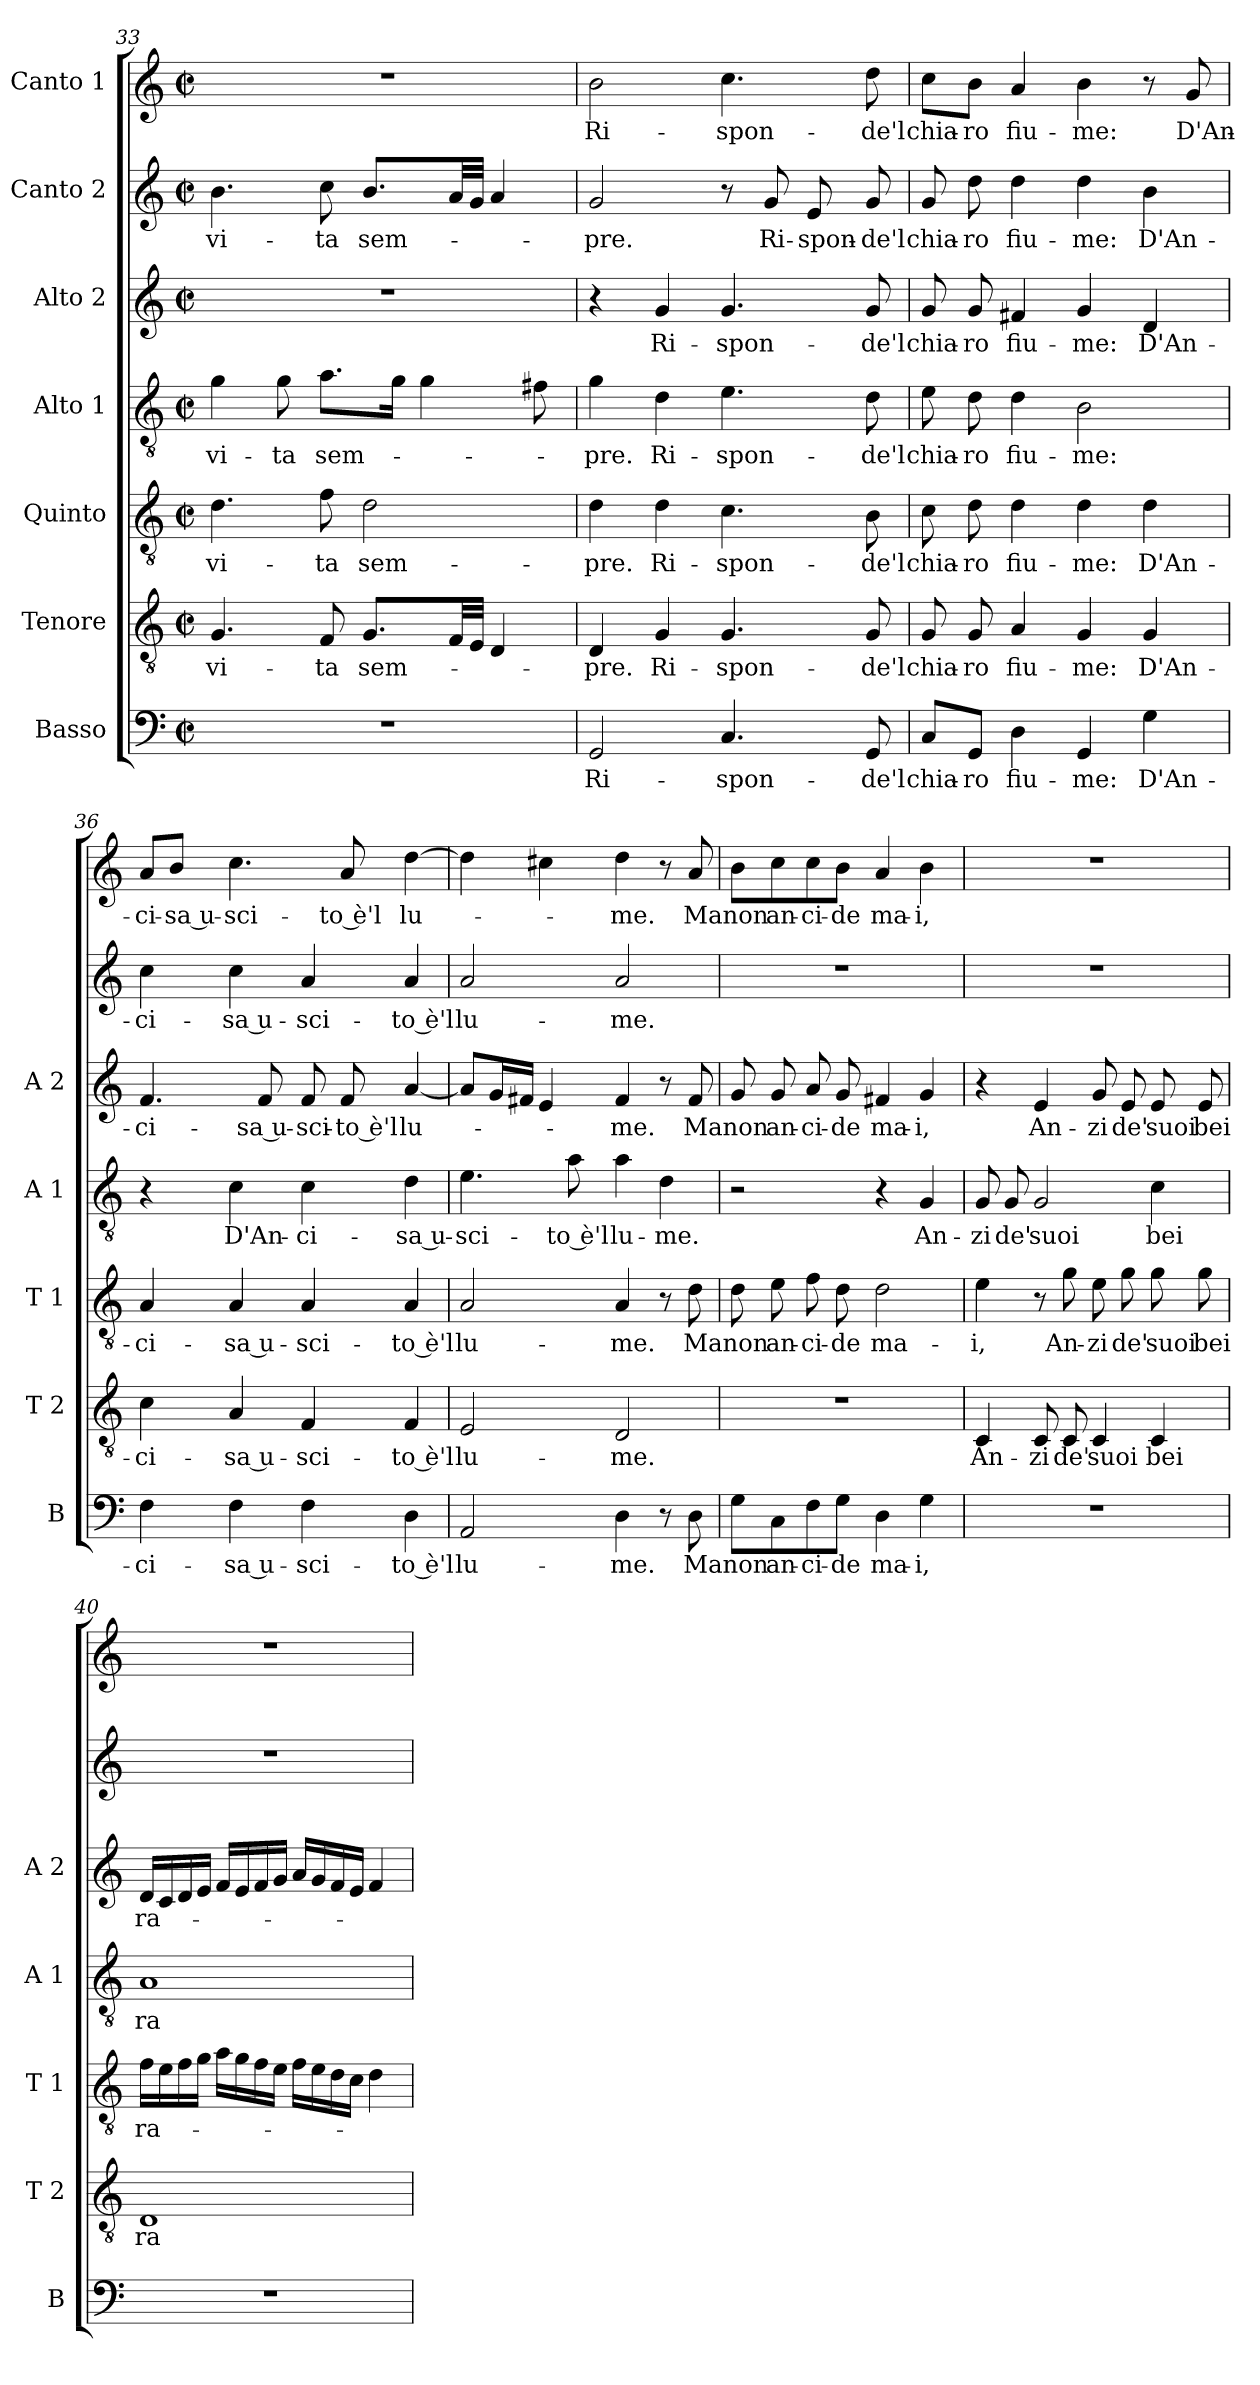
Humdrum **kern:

**kern	**text	**kern	**text	**kern	**text	**kern	**text	**kern	**text	**kern	**text	**kern	**text
*part7	*part7	*part6	*part6	*part5	*part5	*part4	*part4	*part3	*part3	*part2	*part2	*part1	*part1
*staff7	*staff7	*staff6	*staff6	*staff5	*staff5	*staff4	*staff4	*staff3	*staff3	*staff2	*staff2	*staff1	*staff1
*I"Basso	*	*I"Tenore	*	*I"Quinto	*	*I"Alto 1	*	*I"Alto 2	*	*I"Canto 2	*	*I"Canto 1	*
*I'B	*	*I'T 2	*	*I'T 1	*	*I'A 1	*	*I'A 2	*	*	*	*	*
*clefF4	*	*clefGv2	*	*clefGv2	*	*clefGv2	*	*clefG2	*	*clefG2	*	*clefG2	*
*k[]	*	*k[]	*	*k[]	*	*k[]	*	*k[]	*	*k[]	*	*k[]	*
*C:	*	*C:	*	*C:	*	*C:	*	*C:	*	*C:	*	*C:	*
*M2/2	*	*M2/2	*	*M2/2	*	*M2/2	*	*M2/2	*	*M2/2	*	*M2/2	*
*met(c|)	*	*met(c|)	*	*met(c|)	*	*met(c|)	*	*met(c|)	*	*met(c|)	*	*met(c|)	*
=33	=33	=33	=33	=33	=33	=33	=33	=33	=33	=33	=33	=33	=33
!	!	!	!LO:LY:b	!	!LO:LY:b	!	!LO:LY:b	!	!	!	!LO:LY:b	!	!
1r	.	4.G/	vi-	4.d\	vi-	4g\	vi-	1r	.	4.b\	vi-	1r	.
!	!	!	!	!	!	!	!LO:LY:b	!	!	!	!	!	!
.	.	.	.	.	.	8g\	-ta	.	.	.	.	.	.
!	!	!	!LO:LY:b	!	!LO:LY:b	!	!LO:LY:b	!	!	!	!LO:LY:b	!	!
.	.	8F/	-ta	8f\	-ta	8.a\L	sem-	.	.	8cc\	-ta	.	.
!	!	!	!LO:LY:b	!	!LO:LY:b	!	!	!	!	!	!LO:LY:b	!	!
.	.	8.G/L	sem-	2d\	sem-	.	.	.	.	8.b/L	sem-	.	.
.	.	.	.	.	.	16g\Jk	.	.	.	.	.	.	.
.	.	.	.	.	.	4g\	.	.	.	.	.	.	.
.	.	32F/LL	.	.	.	.	.	.	.	32a/LL	.	.	.
.	.	32E/JJJ	.	.	.	.	.	.	.	32g/JJJ	.	.	.
.	.	4D/	.	.	.	.	.	.	.	4a/	.	.	.
.	.	.	.	.	.	8f#X\	.	.	.	.	.	.	.
=34	=34	=34	=34	=34	=34	=34	=34	=34	=34	=34	=34	=34	=34
!	!LO:LY:b	!	!LO:LY:b	!	!LO:LY:b	!	!LO:LY:b	!	!	!	!LO:LY:b	!	!LO:LY:b
2GG/	Ri-	4D/	-pre.	4d\	pre.	4g\	pre.	4r	.	2g/	-pre.	2b\	Ri-
!	!	!	!LO:LY:b	!	!LO:LY:b	!	!LO:LY:b	!	!LO:LY:b	!	!	!	!
.	.	4G/	Ri-	4d\	Ri-	4d\	Ri-	4g/	Ri-	.	.	.	.
!	!LO:LY:b	!	!LO:LY:b	!	!LO:LY:b	!	!LO:LY:b	!	!LO:LY:b	!	!	!	!LO:LY:b
4.C/	-spon-	4.G/	-spon-	4.c\	-spon-	4.e\	-spon-	4.g/	-spon-	8r	.	4.cc\	-spon-
!	!	!	!	!	!	!	!	!	!	!	!LO:LY:b	!	!
.	.	.	.	.	.	.	.	.	.	8g/	Ri-	.	.
!	!	!	!	!	!	!	!	!	!	!	!LO:LY:b	!	!
.	.	.	.	.	.	.	.	.	.	8e/	-spon-	.	.
!	!LO:LY:b	!	!LO:LY:b	!	!LO:LY:b	!	!LO:LY:b	!	!LO:LY:b	!	!LO:LY:b	!	!LO:LY:b
8GG/	-de'l	8G/	-de'l	8B\	-de'l	8d\	-de'l	8g/	-de'l	8g/	-de'l	8dd\	-de'l
!!LO:LB:g=z
=35	=35	=35	=35	=35	=35	=35	=35	=35	=35	=35	=35	=35	=35
!	!LO:LY:b	!	!LO:LY:b	!	!LO:LY:b	!	!LO:LY:b	!	!LO:LY:b	!	!LO:LY:b	!	!LO:LY:b
8C/L	chia-	8G/	chia-	8c\	chia-	8e\	chia-	8g/	chia-	8g/	chia-	8cc\L	chia-
!	!LO:LY:b	!	!LO:LY:b	!	!LO:LY:b	!	!LO:LY:b	!	!LO:LY:b	!	!LO:LY:b	!	!LO:LY:b
8GG/J	-ro	8G/	-ro	8d\	-ro	8d\	-ro	8g/	-ro	8dd\	-ro	8b\J	-ro
!	!LO:LY:b	!	!LO:LY:b	!	!LO:LY:b	!	!LO:LY:b	!	!LO:LY:b	!	!LO:LY:b	!	!LO:LY:b
4D\	fiu-	4A/	fiu-	4d\	fiu-	4d\	fiu-	4f#X/	fiu-	4dd\	fiu-	4a/	fiu-
!	!LO:LY:b	!	!LO:LY:b	!	!LO:LY:b	!	!LO:LY:b	!	!LO:LY:b	!	!LO:LY:b	!	!LO:LY:b
4GG/	-me:	4G/	-me:	4d\	-me:	2B\	-me:	4g/	-me:	4dd\	-me:	4b\	-me:
!	!LO:LY:b	!	!LO:LY:b	!	!LO:LY:b	!	!	!	!LO:LY:b	!	!LO:LY:b	!	!
4G\	D'An-	4G/	D'An-	4d\	D'An-	.	.	4d/	D'An-	4b\	D'An-	8r	.
!	!	!	!	!	!	!	!	!	!	!	!	!	!LO:LY:b
.	.	.	.	.	.	.	.	.	.	.	.	8g/	D'An-
=36	=36	=36	=36	=36	=36	=36	=36	=36	=36	=36	=36	=36	=36
!	!LO:LY:b	!	!LO:LY:b	!	!LO:LY:b	!	!	!	!LO:LY:b	!	!LO:LY:b	!	!LO:LY:b
4F\	-ci-	4c\	-ci-	4A/	-ci-	4r	.	4.f/	-ci-	4cc\	-ci-	8a/L	-ci-
!	!	!	!	!	!	!	!	!	!	!	!	!	!LO:LY:b
.	.	.	.	.	.	.	.	.	.	.	.	8b/J	-sa u-
!	!LO:LY:b	!	!LO:LY:b	!	!LO:LY:b	!	!LO:LY:b	!	!	!	!LO:LY:b	!	!LO:LY:b
4F\	-sa u-	4A/	-sa u-	4A/	-sa u-	4c\	D'An-	.	.	4cc\	-sa u-	4.cc\	-sci-
!	!	!	!	!	!	!	!	!	!LO:LY:b	!	!	!	!
.	.	.	.	.	.	.	.	8f/	-sa u-	.	.	.	.
!	!LO:LY:b	!	!LO:LY:b	!	!LO:LY:b	!	!LO:LY:b	!	!LO:LY:b	!	!LO:LY:b	!	!
4F\	-sci-	4F/	-sci-	4A/	-sci-	4c\	-ci-	8f/	-sci-	4a/	-sci-	.	.
!	!	!	!	!	!	!	!	!	!LO:LY:b	!	!	!	!LO:LY:b
.	.	.	.	.	.	.	.	8f/	-to è'l	.	.	8a/	-to è'l
!	!LO:LY:b	!	!LO:LY:b	!	!LO:LY:b	!	!LO:LY:b	!	!LO:LY:b	!	!LO:LY:b	!	!LO:LY:b
4D\	to è'l	4F/	-to è'l	4A/	-to è'l	4d\	-sa u-	[4a/	lu-	4a/	-to è'l	[4dd\	lu-
=37	=37	=37	=37	=37	=37	=37	=37	=37	=37	=37	=37	=37	=37
!	!LO:LY:b	!	!LO:LY:b	!	!LO:LY:b	!	!LO:LY:b	!	!	!	!LO:LY:b	!	!
2AA/	lu-	2E/	lu-	2A/	lu-	4.e\	-sci-	8a/L]	.	2a/	lu-	4dd\]	.
.	.	.	.	.	.	.	.	16g/L	.	.	.	.	.
.	.	.	.	.	.	.	.	16f#X/JJ	.	.	.	.	.
.	.	.	.	.	.	.	.	4e/	.	.	.	4cc#X\	.
!	!	!	!	!	!	!	!LO:LY:b	!	!	!	!	!	!
.	.	.	.	.	.	8a\	-to è'l	.	.	.	.	.	.
!	!LO:LY:b	!	!LO:LY:b	!	!LO:LY:b	!	!LO:LY:b	!	!LO:LY:b	!	!LO:LY:b	!	!LO:LY:b
4D\	-me.	2D/	-me.	4A/	-me.	4a\	lu-	4f#/	-me.	2a/	-me.	4dd\	-me.
!	!	!	!	!	!	!	!LO:LY:b	!	!	!	!	!	!
8r	.	.	.	8r	.	4d\	-me.	8r	.	.	.	8r	.
!	!LO:LY:b	!	!	!	!LO:LY:b	!	!	!	!LO:LY:b	!	!	!	!LO:LY:b
8D\	Ma	.	.	8d\	Ma	.	.	8f#/	Ma	.	.	8a/	Ma
=38	=38	=38	=38	=38	=38	=38	=38	=38	=38	=38	=38	=38	=38
!	!LO:LY:b	!	!	!	!LO:LY:b	!	!	!	!LO:LY:b	!	!	!	!LO:LY:b
8G\L	non	1r	.	8d\	non	2r	.	8g/	non	1r	.	8b\L	non
!	!LO:LY:b	!	!	!	!LO:LY:b	!	!	!	!LO:LY:b	!	!	!	!LO:LY:b
8C\	an-	.	.	8e\	an-	.	.	8g/	an-	.	.	8cc\	an-
!	!LO:LY:b	!	!	!	!LO:LY:b	!	!	!	!LO:LY:b	!	!	!	!LO:LY:b
8F\	-ci-	.	.	8f\	-ci-	.	.	8a/	-ci-	.	.	8cc\	-ci-
!	!LO:LY:b	!	!	!	!LO:LY:b	!	!	!	!LO:LY:b	!	!	!	!LO:LY:b
8G\J	-de	.	.	8d\	-de	.	.	8g/	-de	.	.	8b\J	-de
!	!LO:LY:b	!	!	!	!LO:LY:b	!	!	!	!LO:LY:b	!	!	!	!LO:LY:b
4D\	ma-	.	.	2d\	ma-	4r	.	4f#X/	ma-	.	.	4a/	ma-
!	!LO:LY:b	!	!	!	!	!	!LO:LY:b	!	!LO:LY:b	!	!	!	!LO:LY:b
4G\	-i,	.	.	.	.	4G/	An-	4g/	-i,	.	.	4b\	-i,
=39	=39	=39	=39	=39	=39	=39	=39	=39	=39	=39	=39	=39	=39
!	!	!	!LO:LY:b	!	!LO:LY:b	!	!LO:LY:b	!	!	!	!	!	!
1r	.	4C/	An-	4e\	-i,	8G/	-zi	4r	.	1r	.	1r	.
!	!	!	!	!	!	!	!LO:LY:b	!	!	!	!	!	!
.	.	.	.	.	.	8G/	de'	.	.	.	.	.	.
!	!	!	!LO:LY:b	!	!	!	!LO:LY:b	!	!LO:LY:b	!	!	!	!
.	.	8C/	-zi	8r	.	2G/	suoi	4e/	An-	.	.	.	.
!	!	!	!LO:LY:b	!	!LO:LY:b	!	!	!	!	!	!	!	!
.	.	8C/	de'	8g\	An-	.	.	.	.	.	.	.	.
!	!	!	!LO:LY:b	!	!LO:LY:b	!	!	!	!LO:LY:b	!	!	!	!
.	.	4C/	suoi	8e\	-zi	.	.	8g/	-zi	.	.	.	.
!	!	!	!	!	!LO:LY:b	!	!	!	!LO:LY:b	!	!	!	!
.	.	.	.	8g\	de'	.	.	8e/	de'	.	.	.	.
!	!	!	!LO:LY:b	!	!LO:LY:b	!	!LO:LY:b	!	!LO:LY:b	!	!	!	!
.	.	4C/	bei	8g\	suoi	4c\	bei	8e/	suoi	.	.	.	.
!	!	!	!	!	!LO:LY:b	!	!	!	!LO:LY:b	!	!	!	!
.	.	.	.	8g\	bei	.	.	8e/	bei	.	.	.	.
!!LO:LB:g=z
=40	=40	=40	=40	=40	=40	=40	=40	=40	=40	=40	=40	=40	=40
!	!	!	!LO:LY:b	!	!LO:LY:b	!	!LO:LY:b	!	!LO:LY:b	!	!	!	!
1r	.	1D	ra-	16f\LL	ra-	1A	ra-	16d/LL	ra-	1r	.	1r	.
.	.	.	.	16e\	.	.	.	16c/	.	.	.	.	.
.	.	.	.	16f\	.	.	.	16d/	.	.	.	.	.
.	.	.	.	16g\JJ	.	.	.	16e/JJ	.	.	.	.	.
.	.	.	.	16a\LL	.	.	.	16f/LL	.	.	.	.	.
.	.	.	.	16g\	.	.	.	16e/	.	.	.	.	.
.	.	.	.	16f\	.	.	.	16f/	.	.	.	.	.
.	.	.	.	16e\JJ	.	.	.	16g/JJ	.	.	.	.	.
.	.	.	.	16f\LL	.	.	.	16a/LL	.	.	.	.	.
.	.	.	.	16e\	.	.	.	16g/	.	.	.	.	.
.	.	.	.	16d\	.	.	.	16f/	.	.	.	.	.
.	.	.	.	16c\JJ	.	.	.	16e/JJ	.	.	.	.	.
.	.	.	.	4d\	.	.	.	4f/	.	.	.	.	.
=	=	=	=	=	=	=	=	=	=	=	=	=	=
*-	*-	*-	*-	*-	*-	*-	*-	*-	*-	*-	*-	*-	*-
